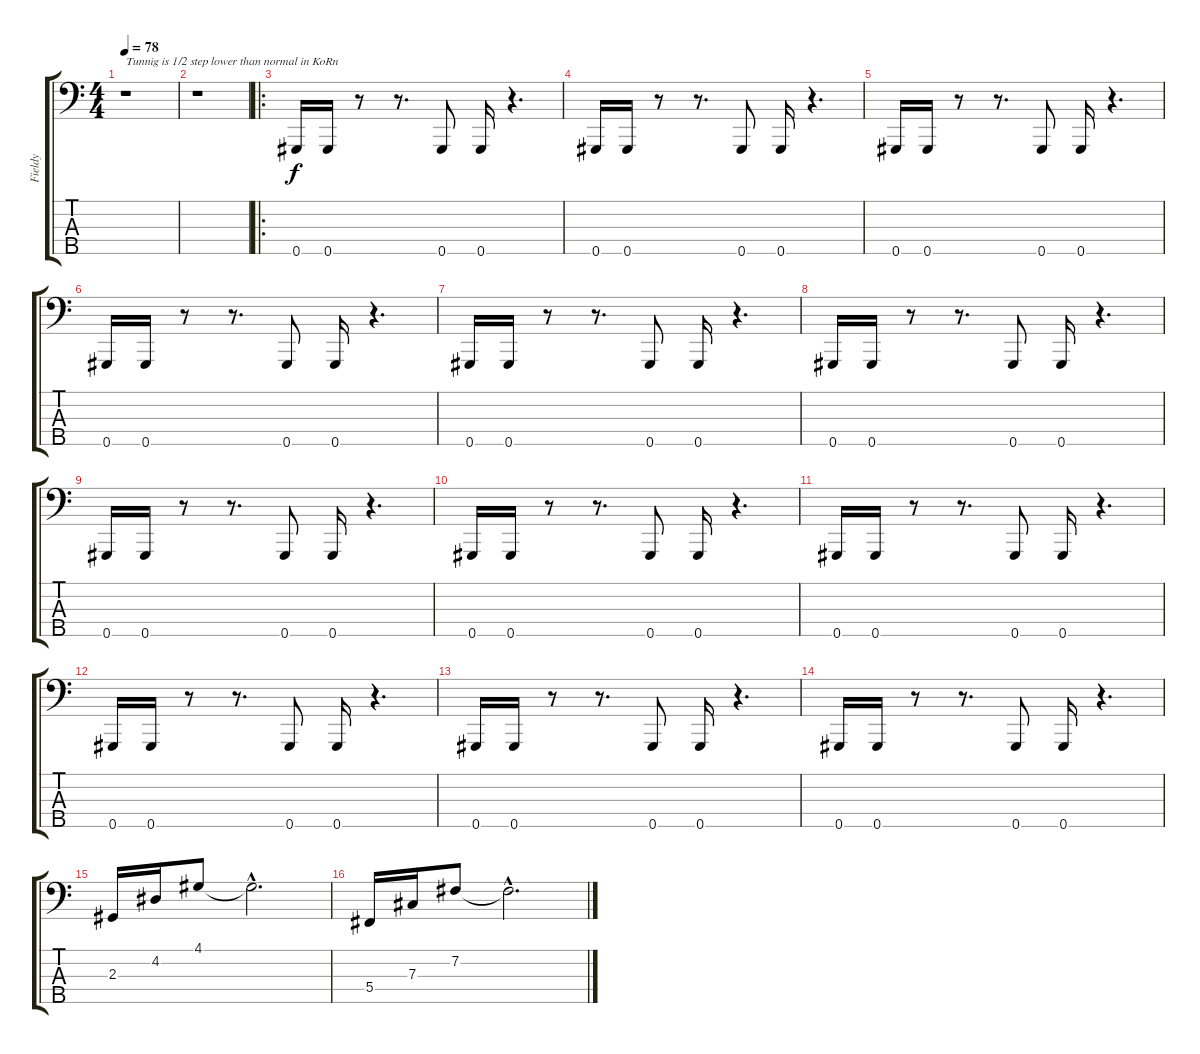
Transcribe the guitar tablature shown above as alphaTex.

\track ("Fieldy" "Fieldy") {instrument electricbassfinger}
\staff {score tabs}
\tuning (E2 B1 Gb1 Db1 Ab0) {hide}
\ts (4 4)
\tempo 78
\clef f4
\ks c
r.1{txt "Tunnig is 1/2 step lower than normal in KoRn" dy f instrument electricbassfinger} |
r.1 |
\ro
0.5.16{volume 9} 0.5.16 r.8 r.8{d} 0.5.8 0.5.16 r.4{d} |
0.5.16{volume 9} 0.5.16 r.8 r.8{d} 0.5.8 0.5.16 r.4{d} |
0.5.16{volume 9} 0.5.16 r.8 r.8{d} 0.5.8 0.5.16 r.4{d} |
0.5.16{volume 9} 0.5.16 r.8 r.8{d} 0.5.8 0.5.16 r.4{d} |
0.5.16{volume 9} 0.5.16 r.8 r.8{d} 0.5.8 0.5.16 r.4{d} |
0.5.16{volume 9} 0.5.16 r.8 r.8{d} 0.5.8 0.5.16 r.4{d} |
0.5.16{volume 9} 0.5.16 r.8 r.8{d} 0.5.8 0.5.16 r.4{d} |
0.5.16{volume 9} 0.5.16 r.8 r.8{d} 0.5.8 0.5.16 r.4{d} |
0.5.16{volume 9} 0.5.16 r.8 r.8{d} 0.5.8 0.5.16 r.4{d} |
0.5.16{volume 9} 0.5.16 r.8 r.8{d} 0.5.8 0.5.16 r.4{d} |
0.5.16{volume 9} 0.5.16 r.8 r.8{d} 0.5.8 0.5.16 r.4{d} |
0.5.16{volume 9} 0.5.16 r.8 r.8{d} 0.5.8 0.5.16 r.4{d} |
2.3.16{volume 16} 4.2.16 4.1.8 4.1{hac t}.2{d} |
5.4.16 7.3.16 7.2.8 7.2{hac t}.2{d}
